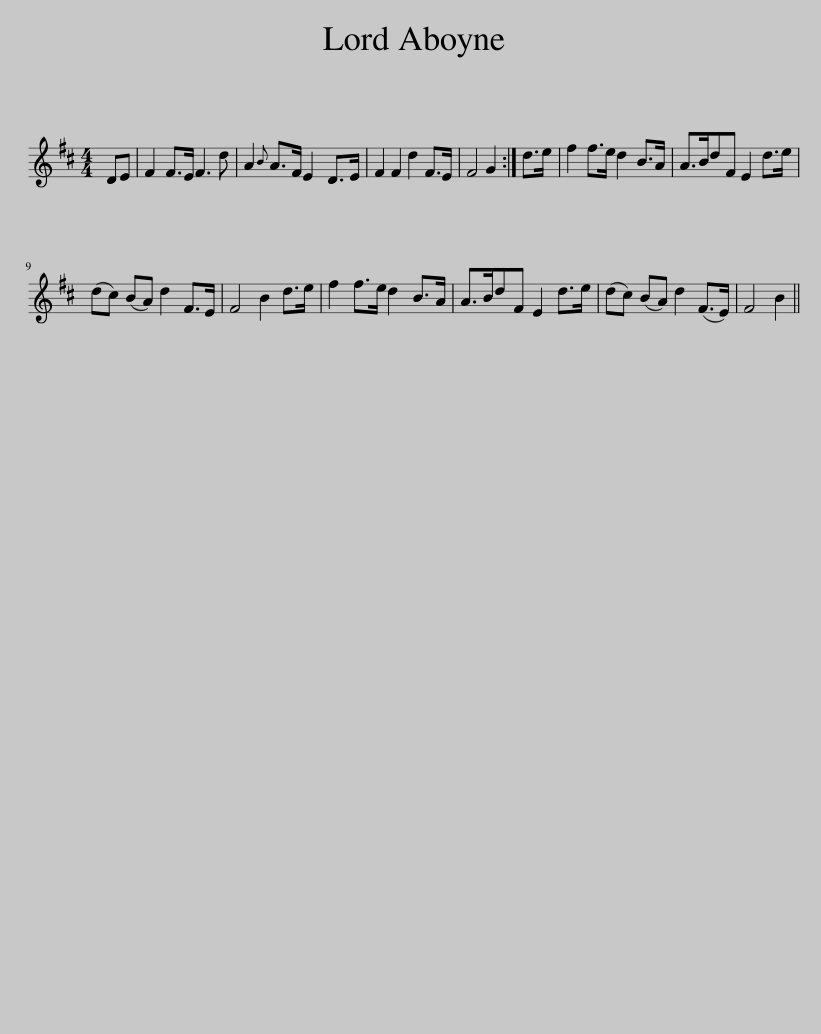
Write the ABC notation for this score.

X:1
L:1/8
M:4/4
I:linebreak $
K:D
V:1 treble
V:1
 DE | F2 F>E F3 d | A2{B} A>F E2 D>E | F2 F2 d2 F>E | F4 G2 :| %5
 d>e | f2 f>e d2 B>A | A>BdF E2 d>e |$ (dc) (BA) d2 F>E | F4 B2 d>e | %10
 f2 f>e d2 B>A | A>BdF E2 d>e | (dc) (BA) d2 (F>E) | F4 B2 || %14
